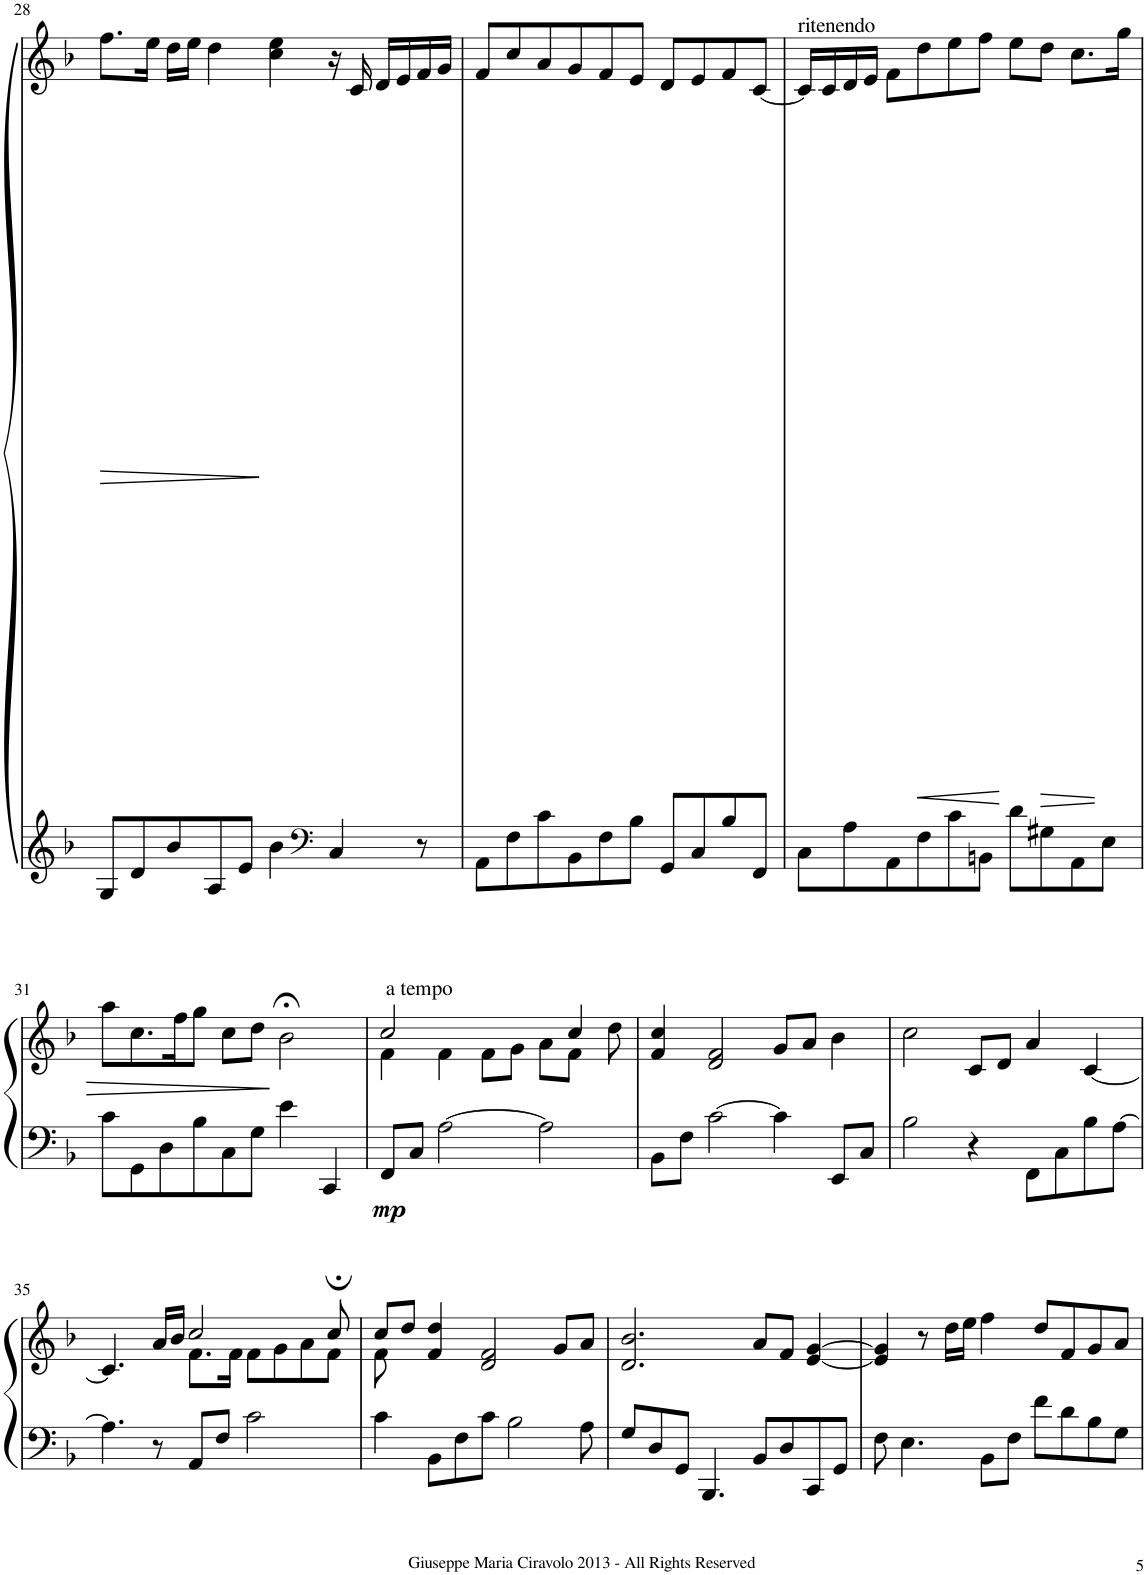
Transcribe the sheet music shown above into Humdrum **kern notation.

**kern	**kern	**dynam
*part1	*part1	*part1
*staff2	*staff1	*staff1/2
*I"Piano	*	*
*I'Pno	*	*
!!LO:PB:g=z
*clefG2	*clefG2	*
*k[b-]	*k[b-]	*
*M5/4	*M5/4	*
=28	=28	=28
!	!	!LO:HP:b
8G/L	8.ff\L	>
8d/	.	.
.	16ee\Jk	.
8b-/	16dd\LL	.
.	16ee\JJ	.
8A/	4dd\	.
8e/J	.	.
4b-\	4cc\ 4ee\	]
*clefF4	*	*
4C/	16r	.
.	16c/	.
.	16d/LL	.
.	16e/	.
8r	16f/	.
.	16g/JJ	.
=29	=29	=29
8AA\L	8f/L	.
8F\	8cc/	.
8c\	8a/	.
8BB-\	8g/	.
8F\	8f/	.
8B-\J	8e/J	.
8GG/L	8d/L	.
8C/	8e/	.
8B-/	8f/	.
8FF/J	[8c/J	.
=30	=30	=30
!	!LO:TX:a:t=ritenendo	!
8C\L	16c/LL]	.
.	16c/	.
8A\	16d/	.
.	16e/JJ	.
8AA\	8f\L	.
!	!	!LO:HP:b
8F\	8dd\	<
8c\	8ee\	.
8BBn\J	8ff\J	.
8d\L	8ee\L	[
!	!	!LO:HP:b
8G#X\	8dd\J	>
8AA\	8.cc\L	.
8E\J	.	.
.	16gg\Jk	.
!!LO:LB:g=z
=31	=31	=31
8c\L	8aa\L	.
8GG\	8.cc\	.
8D\	.	.
.	16ff\K	.
8B-\	8gg\J	.
8C\	8cc\L	.
8G\J	8dd\J	.
4e\	2b-;<\	]
4CC;/	.	.
=32	=32	=32
*	*^	*
!	!LO:TX:a:t=a tempo	!	!
!	!	!	!LO:DY:b=2
8FF/L	2cc/	4f\	mp
8C/J	.	.	.
[2A\	.	4f\	.
.	4ryy	8f\L	.
.	.	8g\J	.
2A\]	8ryy	8a\L	.
.	4cc/	8f\J	.
.	.	4ryy	.
.	8dd\	.	.
*	*v	*v	*
=33	=33	=33
8BB-\L	4f/ 4cc/	.
8F\J	.	.
[2c\	2d/ 2f/	.
4c\]	8g/L	.
.	8a/J	.
8EE/L	4b-\	.
8C/J	.	.
=34	=34	=34
2B-\	2cc\	.
4r	8c/L	.
.	8d/J	.
8FF\L	4a/	.
8C\	.	.
8B-\	[4c/	.
[8A\J	.	.
!!LO:LB:g=z
=35	=35	=35
*	*^	*
4.A\]	4.c/]	2ryy	.
8r	16a/LL	.	.
.	16b-/JJ	.	.
8AA/L	2cc/	8.f\L	.
8F/J	.	.	.
.	.	16f\Jk	.
2c\	.	8f\L	.
.	.	8g\	.
.	8ryy	8a\	.
.	8cc/	8f\J	.
=36	=36	=36	=36
4c\	8cc/L	8f\	.
.	8dd/J	8ryy	.
8BB-\L	4f/ 4dd/	1ryy	.
8F\	.	.	.
8c\J	2d/ 2f/	.	.
2B-\	.	.	.
.	8g/L	.	.
8A\	8a/J	.	.
*	*v	*v	*
=37	=37	=37
8G/L	2.d/ 2.b-/	.
8D/	.	.
8GG/J	.	.
4.BBB-/	.	.
8BB-/L	8a/L	.
8D/	8f/J	.
8CC/	[4e/ [4g/	.
8GG/J	.	.
=38	=38	=38
8F\	4e/] 4g/]	.
4.E\	.	.
.	8r	.
.	16dd\LL	.
.	16ee\JJ	.
8BB-\L	4ff\	.
8F\J	.	.
8f\L	8dd/L	.
8d\	8f/	.
8B-\	8g/	.
8G\J	8a/J	.
=	=	=
*-	*-	*-
